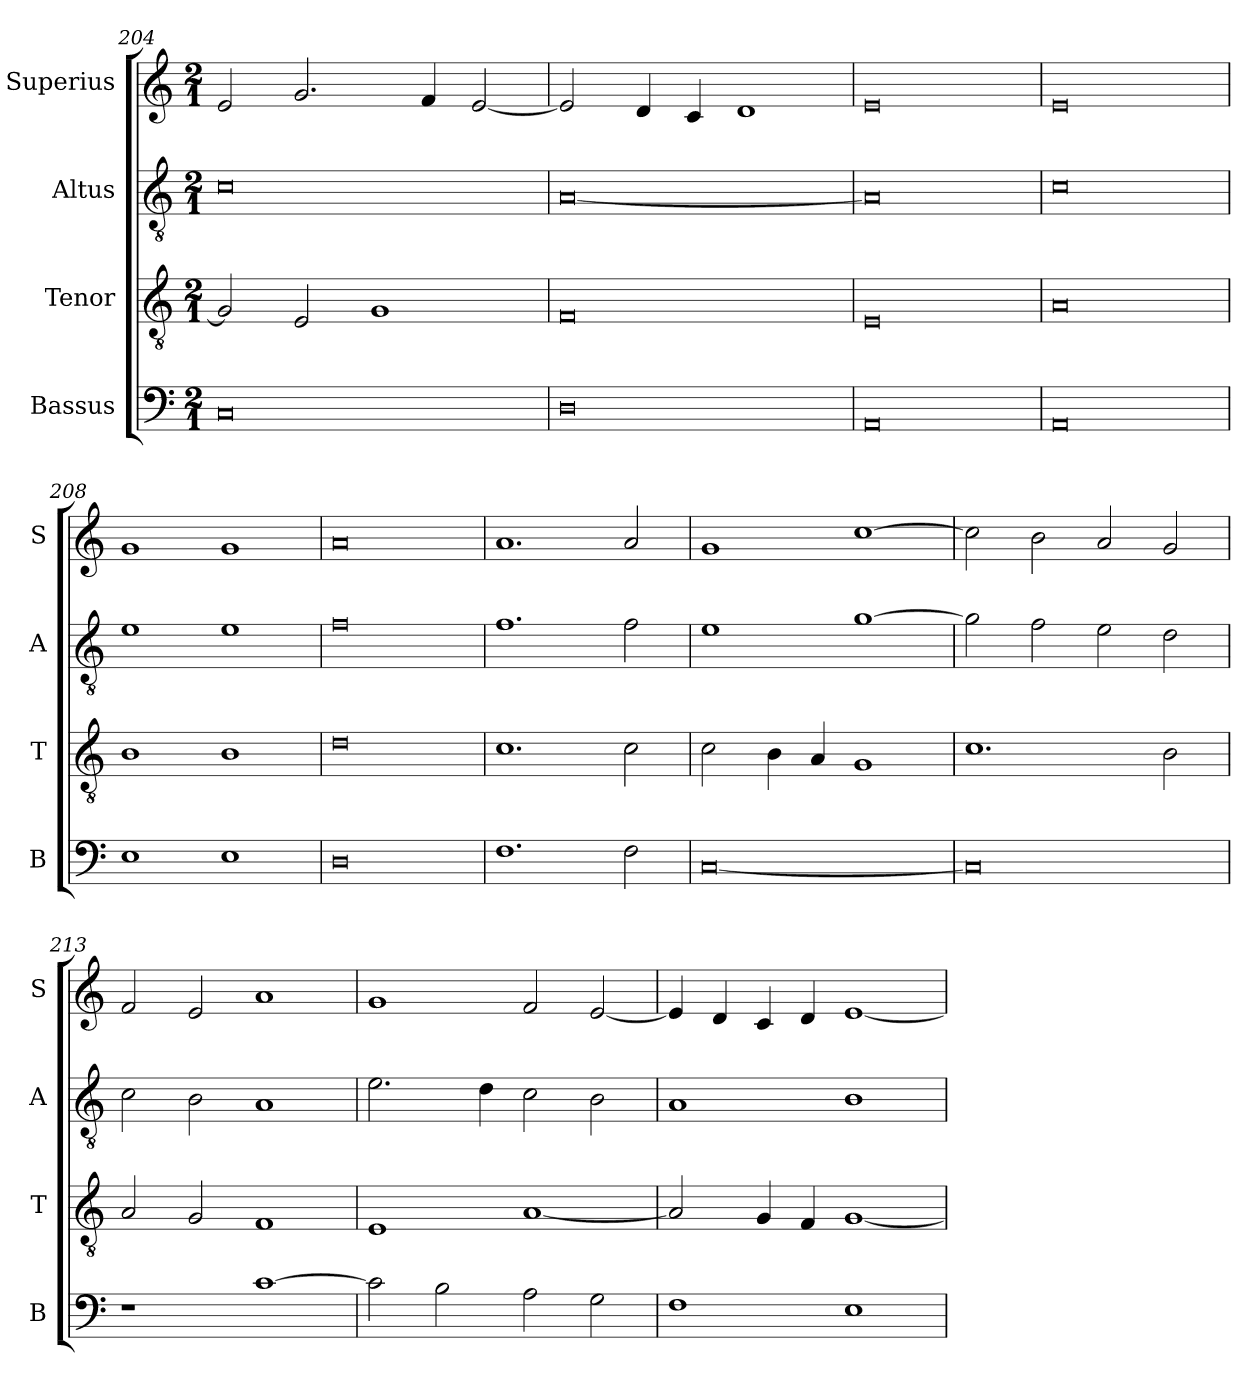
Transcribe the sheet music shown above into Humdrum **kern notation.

**kern	**kern	**kern	**kern
*part4	*part3	*part2	*part1
*staff4	*staff3	*staff2	*staff1
*I"Bassus	*I"Tenor	*I"Altus	*I"Superius
*I'B	*I'T	*I'A	*I'S
*clefF4	*clefGv2	*clefGv2	*clefG2
*k[]	*k[]	*k[]	*k[]
*C:	*C:	*C:	*C:
*M2/1	*M2/1	*M2/1	*M2/1
=204	=204	=204	=204
0C	2G]	0c	2e
.	2E	.	2.g
.	1G	.	.
.	.	.	4f
.	.	.	[2e
=205	=205	=205	=205
0D	0F	[0A	2e]
.	.	.	4d
.	.	.	4c
.	.	.	1d
=206	=206	=206	=206
0AA	0E	0A]	0e
=207	=207	=207	=207
0AA	0A	0c	0e
=208	=208	=208	=208
1E	1B	1e	1g
1E	1B	1e	1g
=209	=209	=209	=209
0D	0d	0f	0a
=210	=210	=210	=210
1.F	1.c	1.f	1.a
2F	2c	2f	2a
=211	=211	=211	=211
[0C	2c	1e	1g
.	4B	.	.
.	4A	.	.
.	1G	[1g	[1cc
=212	=212	=212	=212
0C]	1.c	2g]	2cc]
.	.	2f	2b
.	.	2e	2a
.	2B	2d	2g
=213	=213	=213	=213
1r	2A	2c	2f
.	2G	2B	2e
[1c	1F	1A	1a
=214	=214	=214	=214
2c]	1E	2.e	1g
2B	.	.	.
.	.	4d	.
2A	[1A	2c	2f
2G	.	2B	[2e
=215	=215	=215	=215
1F	2A]	1A	4e]
.	.	.	4d
.	4G	.	4c
.	4F	.	4d
1E	[1G	1B	[1e
=	=	=	=
*-	*-	*-	*-
